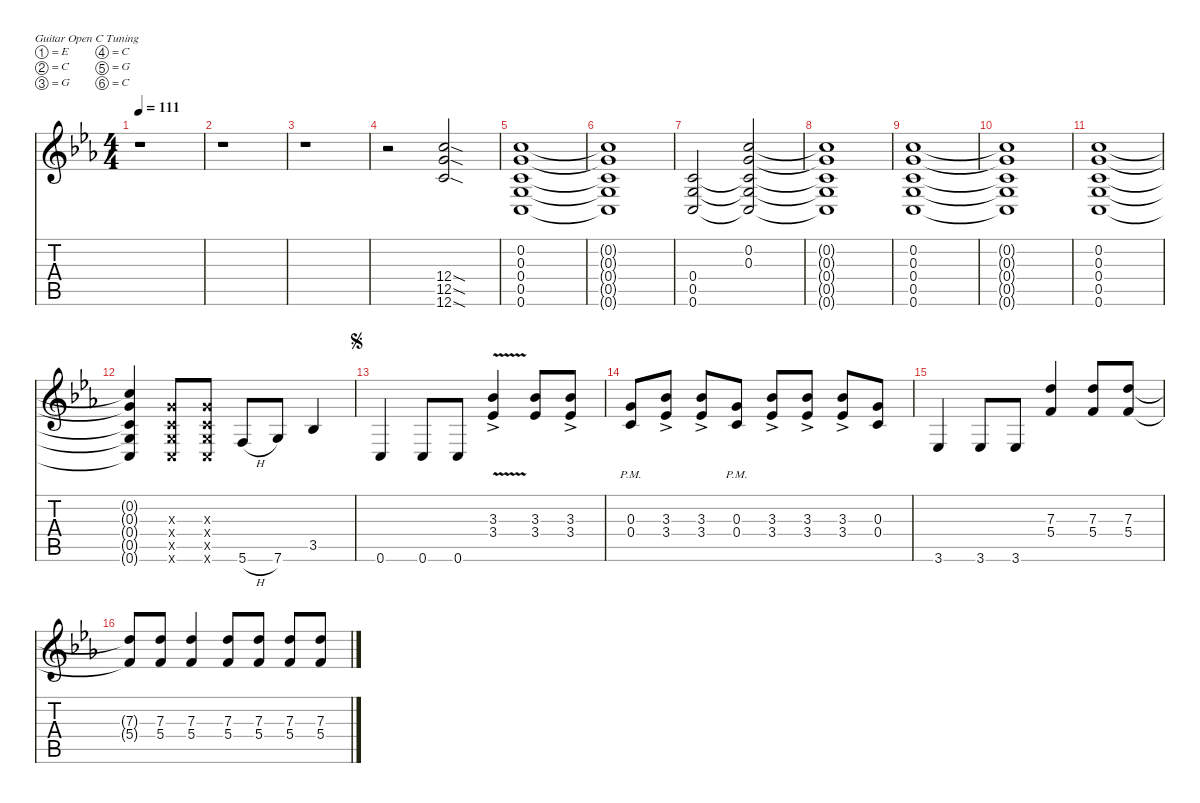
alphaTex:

\defaultSystemsLayout 4
\hideDynamics
\bracketExtendMode nobrackets
\singleTrackTrackNamePolicy hidden
\multiTrackTrackNamePolicy hidden
\firstSystemTrackNameMode fullname
\firstSystemTrackNameOrientation horizontal
\otherSystemsTrackNameOrientation horizontal
\track ("Layers" "dist.guit.") {instrument distortionguitar}
\staff {score tabs}
\tuning (E4 C4 G3 C3 G2 C2)
\ts (4 4)
\tempo 111
\clef g2
\ks eb
r.1{dy f beam Down} |
r.1{beam Down} |
r.1{beam Down} |
r.2{beam Down} (12.4{sod acc forcenatural} 12.5{sod acc forcenatural} 12.6{sod acc forcenatural}).2{beam Up} |
(0.2{acc forcenatural} 0.3{acc forcenatural} 0.4{acc forcenatural} 0.5{acc forcenatural} 0.6{acc forcenatural}).1{beam Up} |
(0.2{t acc forcenatural} 0.3{t acc forcenatural} 0.4{t acc forcenatural} 0.5{t acc forcenatural} 0.6{t acc forcenatural}).1{beam Up} |
(0.4{acc forcenatural} 0.5{acc forcenatural} 0.6{acc forcenatural}).2{beam Up} (0.2{acc forcenatural} 0.3{acc forcenatural} 0.4{t acc forcenatural} 0.5{t acc forcenatural} 0.6{t acc forcenatural}).2{beam Up} |
(0.2{t acc forcenatural} 0.3{t acc forcenatural} 0.4{t acc forcenatural} 0.5{t acc forcenatural} 0.6{t acc forcenatural}).1{beam Up} |
(0.2{acc forcenatural} 0.3{acc forcenatural} 0.4{acc forcenatural} 0.5{acc forcenatural} 0.6{acc forcenatural}).1{beam Up} |
(0.2{t acc forcenatural} 0.3{t acc forcenatural} 0.4{t acc forcenatural} 0.5{t acc forcenatural} 0.6{t acc forcenatural}).1{beam Up} |
(0.2{acc forcenatural} 0.3{acc forcenatural} 0.4{acc forcenatural} 0.5{acc forcenatural} 0.6{acc forcenatural}).1{beam Up} |
(0.2{t acc forcenatural} 0.3{t acc forcenatural} 0.4{t acc forcenatural} 0.5{t acc forcenatural} 0.6{t acc forcenatural}).4{beam Up} (0.3{x acc forcenatural} 0.4{x acc forcenatural} 0.5{x acc forcenatural} 0.6{x acc forcenatural}).8{beam Up} (0.3{x acc forcenatural} 0.4{x acc forcenatural} 0.5{x acc forcenatural} 0.6{x acc forcenatural}).8{beam Up} 5.6{h acc forcenatural}.8{beam Up} 7.6{acc forcenatural}.8{beam Up} 3.5{acc b}.4{beam Up} |
\jump segno
0.6{acc forcenatural}.4{beam Up} 0.6{acc forcenatural}.8{beam Up} 0.6{acc forcenatural}.8{beam Up} (3.3{v ac acc b} 3.4{v ac acc b}).4{beam Up} (3.3{acc b} 3.4{acc b}).8{beam Up} (3.3{ac acc b} 3.4{ac acc b}).8{beam Up} |
(0.3{pm acc forcenatural} 0.4{pm acc forcenatural}).8{beam Up} (3.3{ac acc b} 3.4{ac acc b}).8{beam Up} (3.3{ac acc b} 3.4{ac acc b}).8{beam Up} (0.3{pm acc forcenatural} 0.4{pm acc forcenatural}).8{beam Up} (3.3{ac acc b} 3.4{ac acc b}).8{beam Up} (3.3{ac acc b} 3.4{ac acc b}).8{beam Up} (3.3{ac acc b} 3.4{ac acc b}).8{beam Up} (0.3{acc forcenatural} 0.4{acc forcenatural}).8{beam Up} |
3.6{acc b}.4{beam Up} 3.6{acc b}.8{beam Up} 3.6{acc b}.8{beam Up} (7.3{acc forcenatural} 5.4{acc forcenatural}).4{beam Up} (7.3{acc forcenatural} 5.4{acc forcenatural}).8{beam Up} (7.3{acc forcenatural} 5.4{acc forcenatural}).8{beam Up} |
(7.3{t acc forcenatural} 5.4{t acc forcenatural}).8{beam Up} (7.3{acc forcenatural} 5.4{acc forcenatural}).8{beam Up} (7.3{acc forcenatural} 5.4{acc forcenatural}).4{beam Up} (7.3{acc forcenatural} 5.4{acc forcenatural}).8{beam Up} (7.3{acc forcenatural} 5.4{acc forcenatural}).8{beam Up} (7.3{acc forcenatural} 5.4{acc forcenatural}).8{beam Up} (7.3{acc forcenatural} 5.4{acc forcenatural}).8{beam Up}
